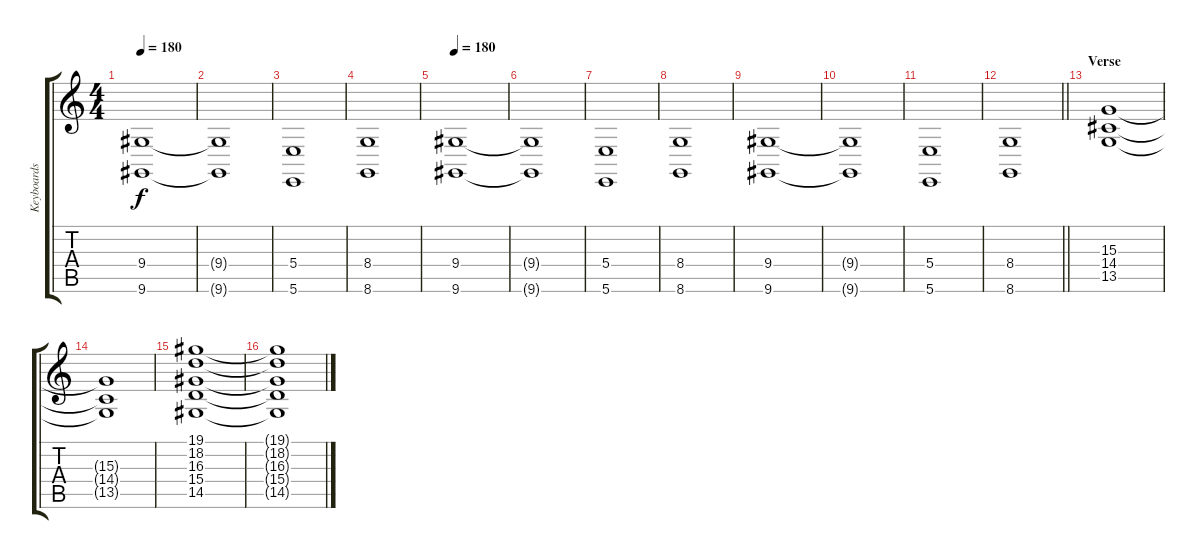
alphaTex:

\track ("Keyboards II (Rythm)" "Keyboards ") {instrument stringensemble1}
\staff {score tabs}
\tuning (Db4 Ab3 E3 B2 Gb2 B1) {hide}
\ts (4 4)
\tempo 180
\clef g2
\ks c
(9.4 9.6).1{dy f} |
(9.4{t} 9.6{t}).1 |
(5.4 5.6).1 |
(8.4 8.6).1 |
\tempo 180
(9.4 9.6).1{instrument stringensemble1} |
(9.4{t} 9.6{t}).1 |
(5.4 5.6).1 |
(8.4 8.6).1 |
(9.4 9.6).1 |
(9.4{t} 9.6{t}).1 |
(5.4 5.6).1 |
\barLineRight lightlight
(8.4 8.6).1 |
\section ("" "Verse ")
(15.3 14.4 13.5).1 |
(15.3{t} 14.4{t} 13.5{t}).1 |
(19.1 18.2 16.3 15.4 14.5).1 |
(19.1{t} 18.2{t} 16.3{t} 15.4{t} 14.5{t}).1
